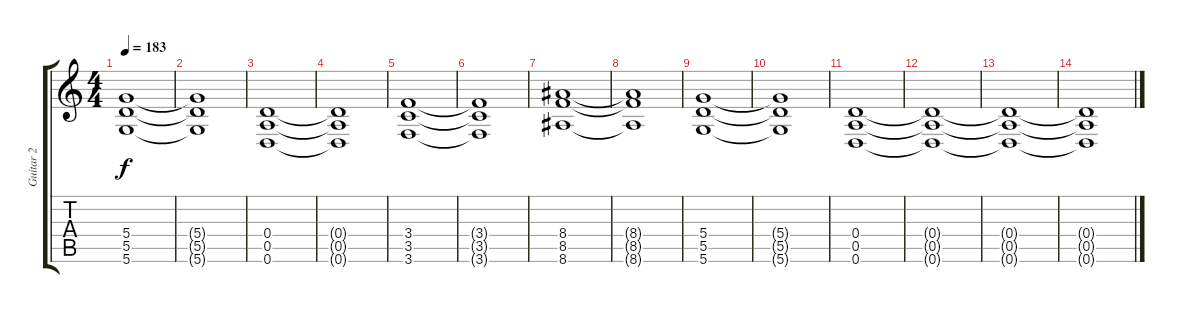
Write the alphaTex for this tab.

\track ("Guitar 2" "Guitar 2") {instrument overdrivenguitar}
\staff {score tabs}
\tuning (E4 B3 G3 D3 A2 D2) {hide}
\ts (4 4)
\tempo 183
\clef g2
\ks c
(5.4 5.5 5.6).1{dy f} |
(5.4{t} 5.5{t} 5.6{t}).1 |
(0.4 0.5 0.6).1 |
(0.4{t} 0.5{t} 0.6{t}).1 |
(3.4 3.5 3.6).1 |
(3.4{t} 3.5{t} 3.6{t}).1 |
(8.4 8.5 8.6).1 |
(8.4{t} 8.5{t} 8.6{t}).1 |
(5.4 5.5 5.6).1 |
(5.4{t} 5.5{t} 5.6{t}).1 |
(0.4 0.5 0.6).1 |
(0.4{t} 0.5{t} 0.6{t}).1 |
(0.4{t} 0.5{t} 0.6{t}).1 |
(0.4{t} 0.5{t} 0.6{t}).1
